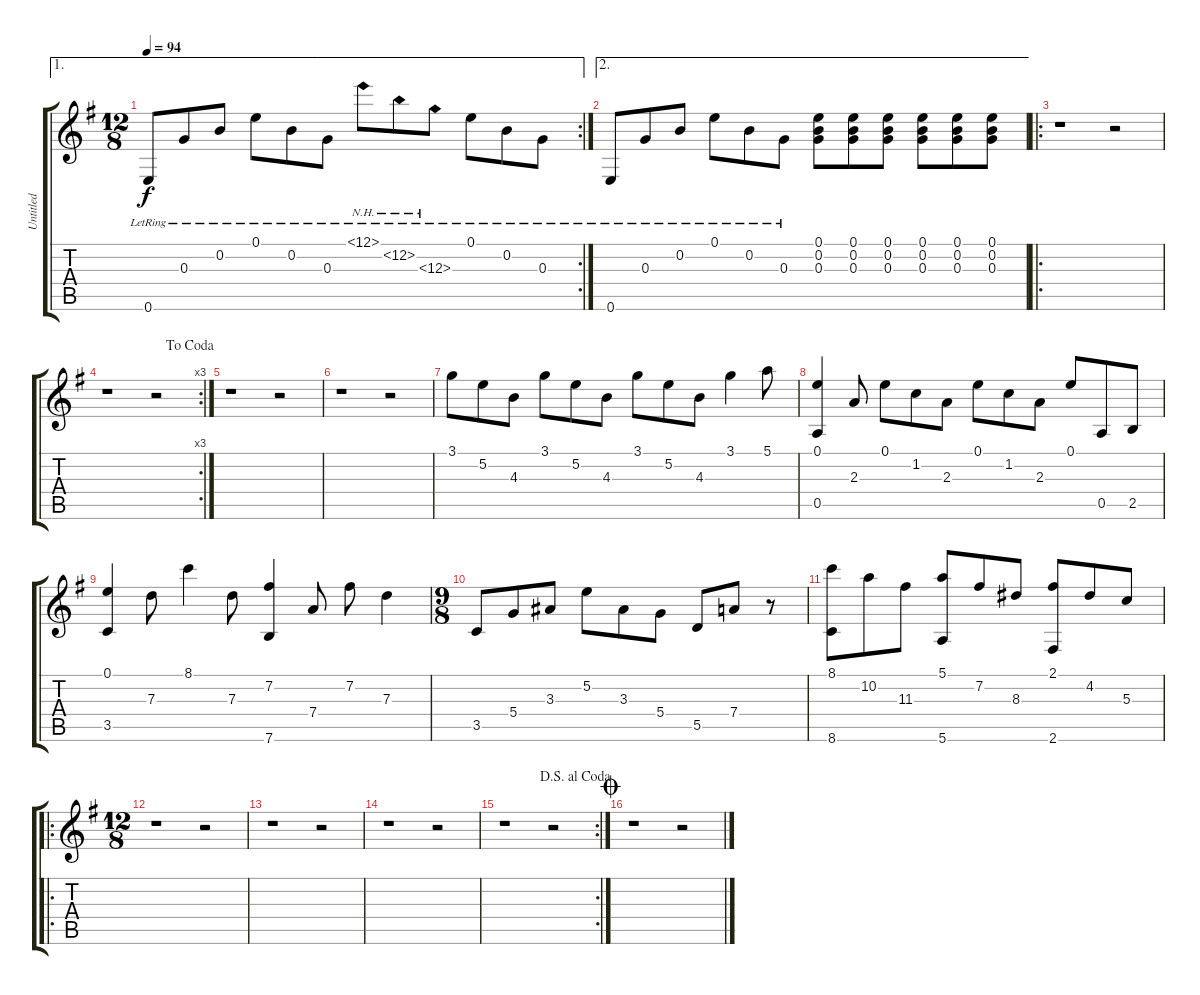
\track ("Untitled" "Untitled") {instrument acousticguitarsteel}
\staff {score tabs}
\tuning (E4 B3 G3 D3 A2 E2) {hide}
\ae 1
\rc 2
\ts (12 8)
\tempo 94
\clef g2
\ks g
0.6{lr}.8{dy f} 0.3{lr}.8 0.2{lr}.8 0.1{lr}.8 0.2{lr}.8 0.3{lr}.8 12.1{nh lr}.8 12.2{nh lr}.8 12.3{nh lr}.8 0.1{lr}.8 0.2{lr}.8 0.3{lr}.8 |
\ae 2
0.6{lr}.8 0.3{lr}.8 0.2{lr}.8 0.1{lr}.8 0.2{lr}.8 0.3{lr}.8 (0.1 0.2 0.3).8 (0.1 0.2 0.3).8 (0.1 0.2 0.3).8 (0.1 0.2 0.3).8 (0.1 0.2 0.3).8 (0.1 0.2 0.3).8 |
\ro
r.1 r.2 |
\rc 3
\jump dacoda
r.1 r.2 |
r.1 r.2 |
r.1 r.2 |
3.1.8 5.2.8 4.3.8 3.1.8 5.2.8 4.3.8 3.1.8 5.2.8 4.3.8 3.1.4 5.1.8 |
(0.1 0.5).4 2.3.8 0.1.8 1.2.8 2.3.8 0.1.8 1.2.8 2.3.8 0.1.8 0.5.8 2.5.8 |
(0.1 3.5).4 7.3.8 8.1.4 7.3.8 (7.2 7.6).4 7.4.8 7.2.8 7.3.4 |
\ts (9 8)
3.5.8 5.4.8 3.3.8 5.2.8 3.3.8 5.4.8 5.5.8 7.4.8 r.8 |
(8.1 8.6).8 10.2.8 11.3.8 (5.1 5.6).8 7.2.8 8.3.8 (2.1 2.6).8 4.2.8 5.3.8 |
\ro
\ts (12 8)
r.1 r.2 |
r.1 r.2 |
r.1 r.2 |
\rc 2
\jump dalsegnoalcoda
r.1 r.2 |
\jump coda
r.1 r.2
